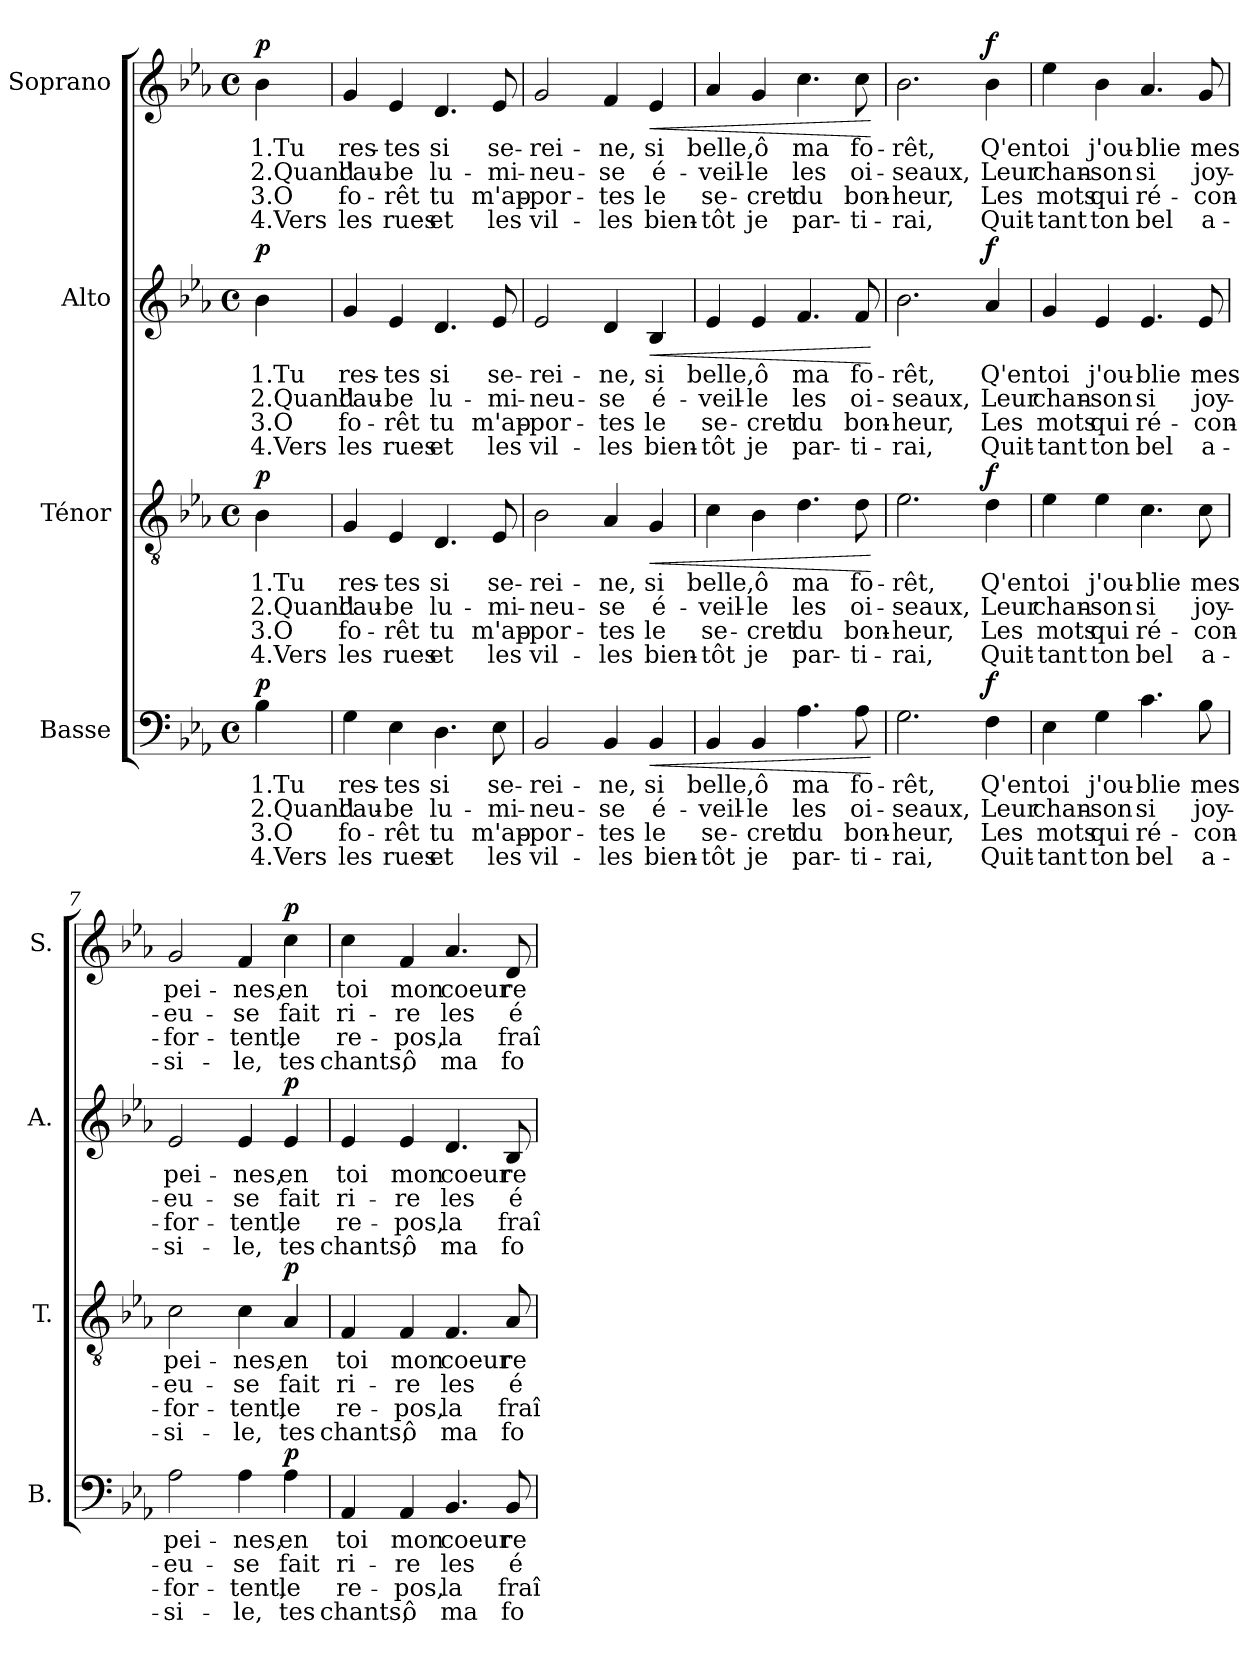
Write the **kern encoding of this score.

**kern	**text	**text	**text	**text	**dynam	**kern	**text	**text	**text	**text	**dynam	**kern	**text	**text	**text	**text	**dynam	**kern	**text	**text	**text	**text	**dynam
*part4	*part4	*part4	*part4	*part4	*part4	*part3	*part3	*part3	*part3	*part3	*part3	*part2	*part2	*part2	*part2	*part2	*part2	*part1	*part1	*part1	*part1	*part1	*part1
*staff4	*staff4	*staff4	*staff4	*staff4	*staff4	*staff3	*staff3	*staff3	*staff3	*staff3	*staff3	*staff2	*staff2	*staff2	*staff2	*staff2	*staff2	*staff1	*staff1	*staff1	*staff1	*staff1	*staff1
*I"Basse	*	*	*	*	*	*I"Ténor	*	*	*	*	*	*I"Alto	*	*	*	*	*	*I"Soprano	*	*	*	*	*
*I'B.	*	*	*	*	*	*I'T.	*	*	*	*	*	*I'A.	*	*	*	*	*	*I'S.	*	*	*	*	*
*clefF4	*	*	*	*	*	*clefGv2	*	*	*	*	*	*clefG2	*	*	*	*	*	*clefG2	*	*	*	*	*
*k[b-e-a-]	*	*	*	*	*	*k[b-e-a-]	*	*	*	*	*	*k[b-e-a-]	*	*	*	*	*	*k[b-e-a-]	*	*	*	*	*
*M4/4	*	*	*	*	*	*M4/4	*	*	*	*	*	*M4/4	*	*	*	*	*	*M4/4	*	*	*	*	*
*met(c)	*	*	*	*	*	*met(c)	*	*	*	*	*	*met(c)	*	*	*	*	*	*met(c)	*	*	*	*	*
*MM85	*	*	*	*	*	*MM85	*	*	*	*	*	*MM85	*	*	*	*	*	*MM85	*	*	*	*	*
=1	=1	=1	=1	=1	=1	=1	=1	=1	=1	=1	=1	=1	=1	=1	=1	=1	=1	=1	=1	=1	=1	=1	=1
!	!LO:LY:b	!LO:LY:b	!LO:LY:b	!LO:LY:b	!LO:DY:a	!	!LO:LY:b	!LO:LY:b	!LO:LY:b	!LO:LY:b	!LO:DY:a	!	!LO:LY:b:color=#FC0107	!LO:LY:b:color=#FC0107	!LO:LY:b:color=#FC0107	!LO:LY:b:color=#FC0107	!LO:DY:a	!	!LO:LY:b	!LO:LY:b	!LO:LY:b	!LO:LY:b	!LO:DY:a
4B-\	1.Tu	2.Quand	3.O	4.Vers	p	4B-\	1.Tu	2.Quand	3.O	4.Vers	p	4b-i\	1.Tu	2.Quand	3.O	4.Vers	p	4b-\	1.Tu	2.Quand	3.O	4.Vers	p
=2	=2	=2	=2	=2	=2	=2	=2	=2	=2	=2	=2	=2	=2	=2	=2	=2	=2	=2	=2	=2	=2	=2	=2
!	!LO:LY:b	!LO:LY:b	!LO:LY:b	!LO:LY:b	!	!	!LO:LY:b	!LO:LY:b	!LO:LY:b	!LO:LY:b	!	!	!LO:LY:b:color=#FC0107	!LO:LY:b:color=#FC0107	!LO:LY:b:color=#FC0107	!LO:LY:b:color=#FC0107	!	!	!LO:LY:b	!LO:LY:b	!LO:LY:b	!LO:LY:b	!
4G\	res-	l'au-	fo-	les	.	4G/	res-	l'au-	fo-	les	.	4gi/	res-	l'au-	fo-	les	.	4g/	res-	l'au-	fo-	les	.
!	!LO:LY:b	!LO:LY:b	!LO:LY:b	!LO:LY:b	!	!	!LO:LY:b	!LO:LY:b	!LO:LY:b	!LO:LY:b	!	!	!LO:LY:b:color=#FC0107	!LO:LY:b:color=#FC0107	!LO:LY:b:color=#FC0107	!LO:LY:b:color=#FC0107	!	!	!LO:LY:b	!LO:LY:b	!LO:LY:b	!LO:LY:b	!
4E-\	-tes	-be	-rêt	rues	.	4E-/	-tes	-be	-rêt	rues	.	4e-i/	-tes	-be	-rêt	rues	.	4e-/	-tes	-be	-rêt	rues	.
!	!LO:LY:b	!LO:LY:b	!LO:LY:b	!LO:LY:b	!	!	!LO:LY:b	!LO:LY:b	!LO:LY:b	!LO:LY:b	!	!	!LO:LY:b:color=#FC0107	!LO:LY:b:color=#FC0107	!LO:LY:b:color=#FC0107	!LO:LY:b:color=#FC0107	!	!	!LO:LY:b	!LO:LY:b	!LO:LY:b	!LO:LY:b	!
4.D\	si	lu-	tu	et	.	4.D/	si	lu-	tu	et	.	4.di/	si	lu-	tu	et	.	4.d/	si	lu-	tu	et	.
!	!LO:LY:b	!LO:LY:b	!LO:LY:b	!LO:LY:b	!	!	!LO:LY:b	!LO:LY:b	!LO:LY:b	!LO:LY:b	!	!	!LO:LY:b:color=#FC0107	!LO:LY:b:color=#FC0107	!LO:LY:b:color=#FC0107	!LO:LY:b:color=#FC0107	!	!	!LO:LY:b	!LO:LY:b	!LO:LY:b	!LO:LY:b	!
8E-\	se-	-mi-	m'ap-	les	.	8E-/	se-	-mi-	m'ap-	les	.	8e-i/	se-	-mi-	m'ap-	les	.	8e-/	se-	-mi-	m'ap-	les	.
=3	=3	=3	=3	=3	=3	=3	=3	=3	=3	=3	=3	=3	=3	=3	=3	=3	=3	=3	=3	=3	=3	=3	=3
!	!LO:LY:b	!LO:LY:b	!LO:LY:b	!LO:LY:b	!	!	!LO:LY:b	!LO:LY:b	!LO:LY:b	!LO:LY:b	!	!	!LO:LY:b:color=#FC0107	!LO:LY:b:color=#FC0107	!LO:LY:b:color=#FC0107	!LO:LY:b:color=#FC0107	!	!	!LO:LY:b	!LO:LY:b	!LO:LY:b	!LO:LY:b	!
2BB-/	-rei-	-neu-	-por-	vil-	.	2B-\	-rei-	-neu-	-por-	vil-	.	2e-i/	-rei-	-neu-	-por-	vil-	.	2g/	-rei-	-neu-	-por-	vil-	.
!	!LO:LY:b	!LO:LY:b	!LO:LY:b	!LO:LY:b	!	!	!LO:LY:b	!LO:LY:b	!LO:LY:b	!LO:LY:b	!	!	!LO:LY:b:color=#FC0107	!LO:LY:b:color=#FC0107	!LO:LY:b:color=#FC0107	!LO:LY:b:color=#FC0107	!	!	!LO:LY:b	!LO:LY:b	!LO:LY:b	!LO:LY:b	!
4BB-/	-ne,	-se	-tes	-les	.	4A-/	-ne,	-se	-tes	-les	.	4di/	-ne,	-se	-tes	-les	.	4f/	-ne,	-se	-tes	-les	.
!	!LO:LY:b	!LO:LY:b	!LO:LY:b	!LO:LY:b	!LO:HP:b	!	!LO:LY:b	!LO:LY:b	!LO:LY:b	!LO:LY:b	!LO:HP:b	!	!LO:LY:b:color=#FC0107	!LO:LY:b:color=#FC0107	!LO:LY:b:color=#FC0107	!LO:LY:b:color=#FC0107	!LO:HP:b	!	!LO:LY:b	!LO:LY:b	!LO:LY:b	!LO:LY:b	!LO:HP:b
4BB-/	si	é-	le	bien-	<	4G/	si	é-	le	bien-	<	4B-i/	si	é-	le	bien-	<	4e-/	si	é-	le	bien-	<
=4	=4	=4	=4	=4	=4	=4	=4	=4	=4	=4	=4	=4	=4	=4	=4	=4	=4	=4	=4	=4	=4	=4	=4
!	!LO:LY:b	!LO:LY:b	!LO:LY:b	!LO:LY:b	!	!	!LO:LY:b	!LO:LY:b	!LO:LY:b	!LO:LY:b	!	!	!LO:LY:b:color=#FC0107	!LO:LY:b:color=#FC0107	!LO:LY:b:color=#FC0107	!LO:LY:b:color=#FC0107	!	!	!LO:LY:b	!LO:LY:b	!LO:LY:b	!LO:LY:b	!
4BB-/	belle,	-veil-	se-	-tôt	.	4c\	belle,	-veil-	se-	-tôt	.	4e-i/	belle,	-veil-	se-	-tôt	.	4a-/	belle,	-veil-	se-	-tôt	.
!	!LO:LY:b	!LO:LY:b	!LO:LY:b	!LO:LY:b	!	!	!LO:LY:b	!LO:LY:b	!LO:LY:b	!LO:LY:b	!	!	!LO:LY:b:color=#FC0107	!LO:LY:b:color=#FC0107	!LO:LY:b:color=#FC0107	!LO:LY:b:color=#FC0107	!	!	!LO:LY:b	!LO:LY:b	!LO:LY:b	!LO:LY:b	!
4BB-/	ô	-le	-cret	je	.	4B-\	ô	-le	-cret	je	.	4e-i/	ô	-le	-cret	je	.	4g/	ô	-le	-cret	je	.
!	!LO:LY:b	!LO:LY:b	!LO:LY:b	!LO:LY:b	!	!	!LO:LY:b	!LO:LY:b	!LO:LY:b	!LO:LY:b	!	!	!LO:LY:b:color=#FC0107	!LO:LY:b:color=#FC0107	!LO:LY:b:color=#FC0107	!LO:LY:b:color=#FC0107	!	!	!LO:LY:b	!LO:LY:b	!LO:LY:b	!LO:LY:b	!
4.A-\	ma	les	du	par-	.	4.d\	ma	les	du	par-	.	4.fi/	ma	les	du	par-	.	4.cc\	ma	les	du	par-	.
!	!LO:LY:b	!LO:LY:b	!LO:LY:b	!LO:LY:b	!	!	!LO:LY:b	!LO:LY:b	!LO:LY:b	!LO:LY:b	!	!	!LO:LY:b:color=#FC0107	!LO:LY:b:color=#FC0107	!LO:LY:b:color=#FC0107	!LO:LY:b:color=#FC0107	!	!	!LO:LY:b	!LO:LY:b	!LO:LY:b	!LO:LY:b	!
8A-\	fo-	oi-	bon-	-ti-	.	8d\	fo-	oi-	bon-	-ti-	.	8fi/	fo-	oi-	bon-	-ti-	.	8cc\	fo-	oi-	bon-	-ti-	.
.	.	.	.	.	[	.	.	.	.	.	[	.	.	.	.	.	[	.	.	.	.	.	[
!!LO:PB:g=z
=5	=5	=5	=5	=5	=5	=5	=5	=5	=5	=5	=5	=5	=5	=5	=5	=5	=5	=5	=5	=5	=5	=5	=5
!	!LO:LY:b	!LO:LY:b	!LO:LY:b	!LO:LY:b	!	!	!LO:LY:b	!LO:LY:b	!LO:LY:b	!LO:LY:b	!	!	!LO:LY:b:color=#FC0107	!LO:LY:b:color=#FC0107	!LO:LY:b:color=#FC0107	!LO:LY:b:color=#FC0107	!	!	!LO:LY:b	!LO:LY:b	!LO:LY:b	!LO:LY:b	!
2.G\	-rêt,	-seaux,	-heur,	-rai,	.	2.e-\	-rêt,	-seaux,	-heur,	-rai,	.	2.b-i\	-rêt,	-seaux,	-heur,	-rai,	.	2.b-\	-rêt,	-seaux,	-heur,	-rai,	.
!	!LO:LY:b	!LO:LY:b	!LO:LY:b	!LO:LY:b	!LO:DY:a	!	!LO:LY:b	!LO:LY:b	!LO:LY:b	!LO:LY:b	!LO:DY:a	!	!LO:LY:b:color=#FC0107	!LO:LY:b:color=#FC0107	!LO:LY:b:color=#FC0107	!LO:LY:b:color=#FC0107	!LO:DY:a	!	!LO:LY:b	!LO:LY:b	!LO:LY:b	!LO:LY:b	!LO:DY:a
4F\	Q'en	Leur	Les	Quit-	f	4d\	Q'en	Leur	Les	Quit-	f	4a-i/	Q'en	Leur	Les	Quit-	f	4b-\	Q'en	Leur	Les	Quit-	f
=6	=6	=6	=6	=6	=6	=6	=6	=6	=6	=6	=6	=6	=6	=6	=6	=6	=6	=6	=6	=6	=6	=6	=6
!	!LO:LY:b	!LO:LY:b	!LO:LY:b	!LO:LY:b	!	!	!LO:LY:b	!LO:LY:b	!LO:LY:b	!LO:LY:b	!	!	!LO:LY:b:color=#FC0107	!LO:LY:b:color=#FC0107	!LO:LY:b:color=#FC0107	!LO:LY:b:color=#FC0107	!	!	!LO:LY:b	!LO:LY:b	!LO:LY:b	!LO:LY:b	!
4E-\	toi	chan-	mots	-tant	.	4e-\	toi	chan-	mots	-tant	.	4gi/	toi	chan-	mots	-tant	.	4ee-\	toi	chan-	mots	-tant	.
!	!LO:LY:b	!LO:LY:b	!LO:LY:b	!LO:LY:b	!	!	!LO:LY:b	!LO:LY:b	!LO:LY:b	!LO:LY:b	!	!	!LO:LY:b:color=#FC0107	!LO:LY:b:color=#FC0107	!LO:LY:b:color=#FC0107	!LO:LY:b:color=#FC0107	!	!	!LO:LY:b	!LO:LY:b	!LO:LY:b	!LO:LY:b	!
4G\	j'ou-	-son	qui	ton	.	4e-\	j'ou-	-son	qui	ton	.	4e-i/	j'ou-	-son	qui	ton	.	4b-\	j'ou-	-son	qui	ton	.
!	!LO:LY:b	!LO:LY:b	!LO:LY:b	!LO:LY:b	!	!	!LO:LY:b	!LO:LY:b	!LO:LY:b	!LO:LY:b	!	!	!LO:LY:b:color=#FC0107	!LO:LY:b:color=#FC0107	!LO:LY:b:color=#FC0107	!LO:LY:b:color=#FC0107	!	!	!LO:LY:b	!LO:LY:b	!LO:LY:b	!LO:LY:b	!
4.c\	-blie	si	ré-	bel	.	4.c\	-blie	si	ré-	bel	.	4.e-i/	-blie	si	ré-	bel	.	4.a-/	-blie	si	ré-	bel	.
!	!LO:LY:b	!LO:LY:b	!LO:LY:b	!LO:LY:b	!	!	!LO:LY:b	!LO:LY:b	!LO:LY:b	!LO:LY:b	!	!	!LO:LY:b:color=#FC0107	!LO:LY:b:color=#FC0107	!LO:LY:b:color=#FC0107	!LO:LY:b:color=#FC0107	!	!	!LO:LY:b	!LO:LY:b	!LO:LY:b	!LO:LY:b	!
8B-\	mes	joy-	-con-	a-	.	8c\	mes	joy-	-con-	a-	.	8e-i/	mes	joy-	-con-	a-	.	8g/	mes	joy-	-con-	a-	.
=7	=7	=7	=7	=7	=7	=7	=7	=7	=7	=7	=7	=7	=7	=7	=7	=7	=7	=7	=7	=7	=7	=7	=7
!	!LO:LY:b	!LO:LY:b	!LO:LY:b	!LO:LY:b	!	!	!LO:LY:b	!LO:LY:b	!LO:LY:b	!LO:LY:b	!	!	!LO:LY:b:color=#FC0107	!LO:LY:b:color=#FC0107	!LO:LY:b:color=#FC0107	!LO:LY:b:color=#FC0107	!	!	!LO:LY:b	!LO:LY:b	!LO:LY:b	!LO:LY:b	!
2A-\	pei-	-eu-	-for-	-si-	.	2c\	pei-	-eu-	-for-	-si-	.	2e-i/	pei-	-eu-	-for-	-si-	.	2g/	pei-	-eu-	-for-	-si-	.
!	!LO:LY:b	!LO:LY:b	!LO:LY:b	!LO:LY:b	!	!	!LO:LY:b	!LO:LY:b	!LO:LY:b	!LO:LY:b	!	!	!LO:LY:b:color=#FC0107	!LO:LY:b:color=#FC0107	!LO:LY:b:color=#FC0107	!LO:LY:b:color=#FC0107	!	!	!LO:LY:b	!LO:LY:b	!LO:LY:b	!LO:LY:b	!
4A-\	-nes,	-se	-tent,	-le,	.	4c\	-nes,	-se	-tent,	-le,	.	4e-i/	-nes,	-se	-tent,	-le,	.	4f/	-nes,	-se	-tent,	-le,	.
!	!LO:LY:b	!LO:LY:b	!LO:LY:b	!LO:LY:b	!LO:DY:a	!	!LO:LY:b	!LO:LY:b	!LO:LY:b	!LO:LY:b	!LO:DY:a	!	!LO:LY:b:color=#FC0107	!LO:LY:b:color=#FC0107	!LO:LY:b:color=#FC0107	!LO:LY:b:color=#FC0107	!LO:DY:a	!	!LO:LY:b	!LO:LY:b	!LO:LY:b	!LO:LY:b	!LO:DY:a
4A-\	en	fait	le	tes	p	4A-/	en	fait	le	tes	p	4e-i/	en	fait	le	tes	p	4cc\	en	fait	le	tes	p
=8	=8	=8	=8	=8	=8	=8	=8	=8	=8	=8	=8	=8	=8	=8	=8	=8	=8	=8	=8	=8	=8	=8	=8
!	!LO:LY:b	!LO:LY:b	!LO:LY:b	!LO:LY:b	!	!	!LO:LY:b	!LO:LY:b	!LO:LY:b	!LO:LY:b	!	!	!LO:LY:b:color=#FC0107	!LO:LY:b:color=#FC0107	!LO:LY:b:color=#FC0107	!LO:LY:b:color=#FC0107	!	!	!LO:LY:b	!LO:LY:b	!LO:LY:b	!LO:LY:b	!
4AA-/	toi	ri-	re-	chants,	.	4F/	toi	ri-	re-	chants,	.	4e-i/	toi	ri-	re-	chants,	.	4cc\	toi	ri-	re-	chants,	.
!	!LO:LY:b	!LO:LY:b	!LO:LY:b	!LO:LY:b	!	!	!LO:LY:b	!LO:LY:b	!LO:LY:b	!LO:LY:b	!	!	!LO:LY:b:color=#FC0107	!LO:LY:b:color=#FC0107	!LO:LY:b:color=#FC0107	!LO:LY:b:color=#FC0107	!	!	!LO:LY:b	!LO:LY:b	!LO:LY:b	!LO:LY:b	!
4AA-/	mon	-re	-pos,	ô	.	4F/	mon	-re	-pos,	ô	.	4e-i/	mon	-re	-pos,	ô	.	4f/	mon	-re	-pos,	ô	.
!	!LO:LY:b	!LO:LY:b	!LO:LY:b	!LO:LY:b	!	!	!LO:LY:b	!LO:LY:b	!LO:LY:b	!LO:LY:b	!	!	!LO:LY:b:color=#FC0107	!LO:LY:b:color=#FC0107	!LO:LY:b:color=#FC0107	!LO:LY:b:color=#FC0107	!	!	!LO:LY:b	!LO:LY:b	!LO:LY:b	!LO:LY:b	!
4.BB-/	coeur	les	la	ma	.	4.F/	coeur	les	la	ma	.	4.di/	coeur	les	la	ma	.	4.a-/	coeur	les	la	ma	.
!	!LO:LY:b	!LO:LY:b	!LO:LY:b	!LO:LY:b	!	!	!LO:LY:b	!LO:LY:b	!LO:LY:b	!LO:LY:b	!	!	!LO:LY:b:color=#FC0107	!LO:LY:b:color=#FC0107	!LO:LY:b:color=#FC0107	!LO:LY:b:color=#FC0107	!	!	!LO:LY:b	!LO:LY:b	!LO:LY:b	!LO:LY:b	!
8BB-/	re-	é-	fraî-	fo-	.	8A-/	re-	é-	fraî-	fo-	.	8B-i/	re-	é-	fraî-	fo-	.	8d/	re-	é-	fraî-	fo-	.
=	=	=	=	=	=	=	=	=	=	=	=	=	=	=	=	=	=	=	=	=	=	=	=
*-	*-	*-	*-	*-	*-	*-	*-	*-	*-	*-	*-	*-	*-	*-	*-	*-	*-	*-	*-	*-	*-	*-	*-
